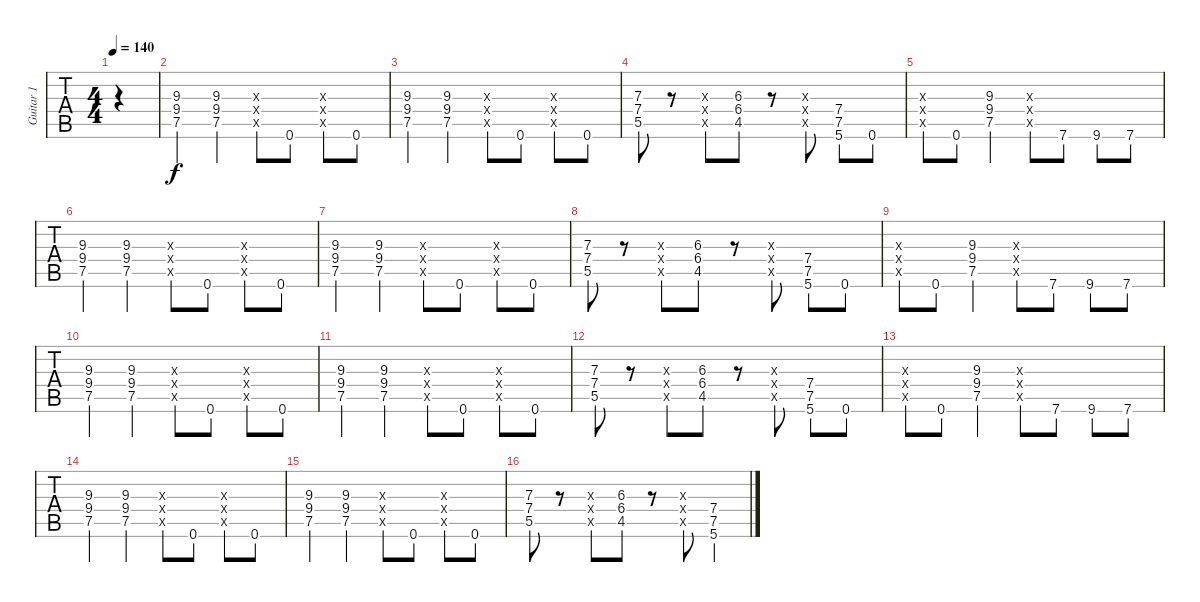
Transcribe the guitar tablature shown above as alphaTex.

\track ("Guitar 1" "Guitar 1") {instrument overdrivenguitar}
\staff {tabs}
\tuning (E4 B3 G3 D3 A2 E2) {hide}
\ts (4 4)
\tempo 140
\clef g2
\ks c
|
\ks e
(9.3 9.4 7.5).4{volume 12} (9.3 9.4 7.5).4 (9.3{x} 9.4{x} 7.5{x}).8 0.6.8 (9.3{x} 9.4{x} 7.5{x}).8 0.6.8 |
(9.3 9.4 7.5).4 (9.3 9.4 7.5).4 (9.3{x} 9.4{x} 7.5{x}).8 0.6.8 (9.3{x} 9.4{x} 7.5{x}).8 0.6.8 |
(7.3 7.4 5.5).8 r.8 (7.3{x} 6.4{x} 5.5{x}).8 (6.3 6.4 4.5).8 r.8 (6.3{x} 6.4{x} 4.5{x}).8 (7.4 7.5 5.6).8 0.6.8 |
(9.3{x} 7.4{x} 7.5{x}).8 0.6.8 (9.3 9.4 7.5).4 (9.3{x} 9.4{x} 7.5{x}).8 7.6.8 9.6.8 7.6.8 |
(9.3 9.4 7.5).4 (9.3 9.4 7.5).4 (9.3{x} 9.4{x} 7.5{x}).8 0.6.8 (9.3{x} 9.4{x} 7.5{x}).8 0.6.8 |
(9.3 9.4 7.5).4 (9.3 9.4 7.5).4 (9.3{x} 9.4{x} 7.5{x}).8 0.6.8 (9.3{x} 9.4{x} 7.5{x}).8 0.6.8 |
(7.3 7.4 5.5).8 r.8 (7.3{x} 6.4{x} 5.5{x}).8 (6.3 6.4 4.5).8 r.8 (6.3{x} 6.4{x} 4.5{x}).8 (7.4 7.5 5.6).8 0.6.8 |
(9.3{x} 7.4{x} 7.5{x}).8 0.6.8 (9.3 9.4 7.5).4 (9.3{x} 9.4{x} 7.5{x}).8 7.6.8 9.6.8 7.6.8 |
(9.3 9.4 7.5).4 (9.3 9.4 7.5).4 (9.3{x} 9.4{x} 7.5{x}).8 0.6.8 (9.3{x} 9.4{x} 7.5{x}).8 0.6.8 |
(9.3 9.4 7.5).4 (9.3 9.4 7.5).4 (9.3{x} 9.4{x} 7.5{x}).8 0.6.8 (9.3{x} 9.4{x} 7.5{x}).8 0.6.8 |
(7.3 7.4 5.5).8 r.8 (7.3{x} 6.4{x} 5.5{x}).8 (6.3 6.4 4.5).8 r.8 (6.3{x} 6.4{x} 4.5{x}).8 (7.4 7.5 5.6).8 0.6.8 |
(9.3{x} 7.4{x} 7.5{x}).8 0.6.8 (9.3 9.4 7.5).4 (9.3{x} 9.4{x} 7.5{x}).8 7.6.8 9.6.8 7.6.8 |
(9.3 9.4 7.5).4 (9.3 9.4 7.5).4 (9.3{x} 9.4{x} 7.5{x}).8 0.6.8 (9.3{x} 9.4{x} 7.5{x}).8 0.6.8 |
(9.3 9.4 7.5).4 (9.3 9.4 7.5).4 (9.3{x} 9.4{x} 7.5{x}).8 0.6.8 (9.3{x} 9.4{x} 7.5{x}).8 0.6.8 |
(7.3 7.4 5.5).8 r.8 (7.3{x} 6.4{x} 5.5{x}).8 (6.3 6.4 4.5).8 r.8 (6.3{x} 6.4{x} 4.5{x}).8 (7.4 7.5 5.6).4
